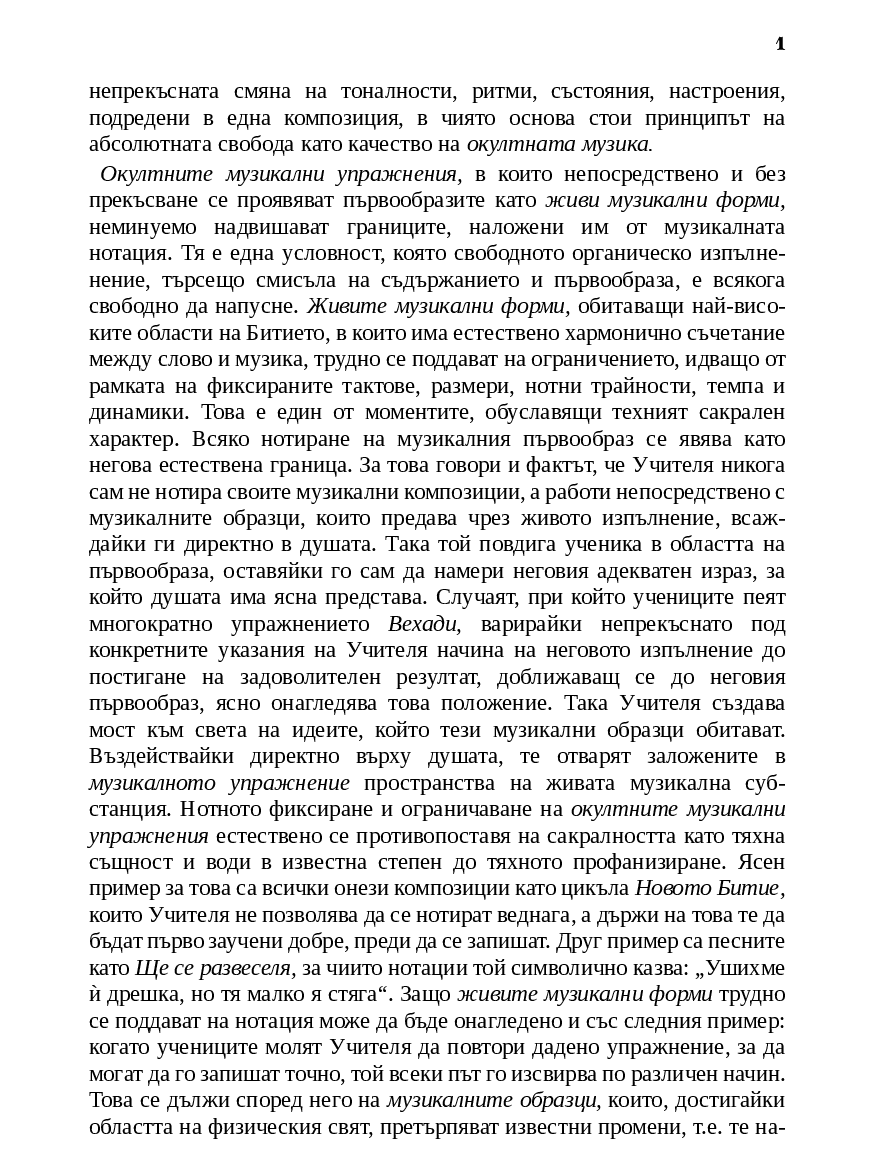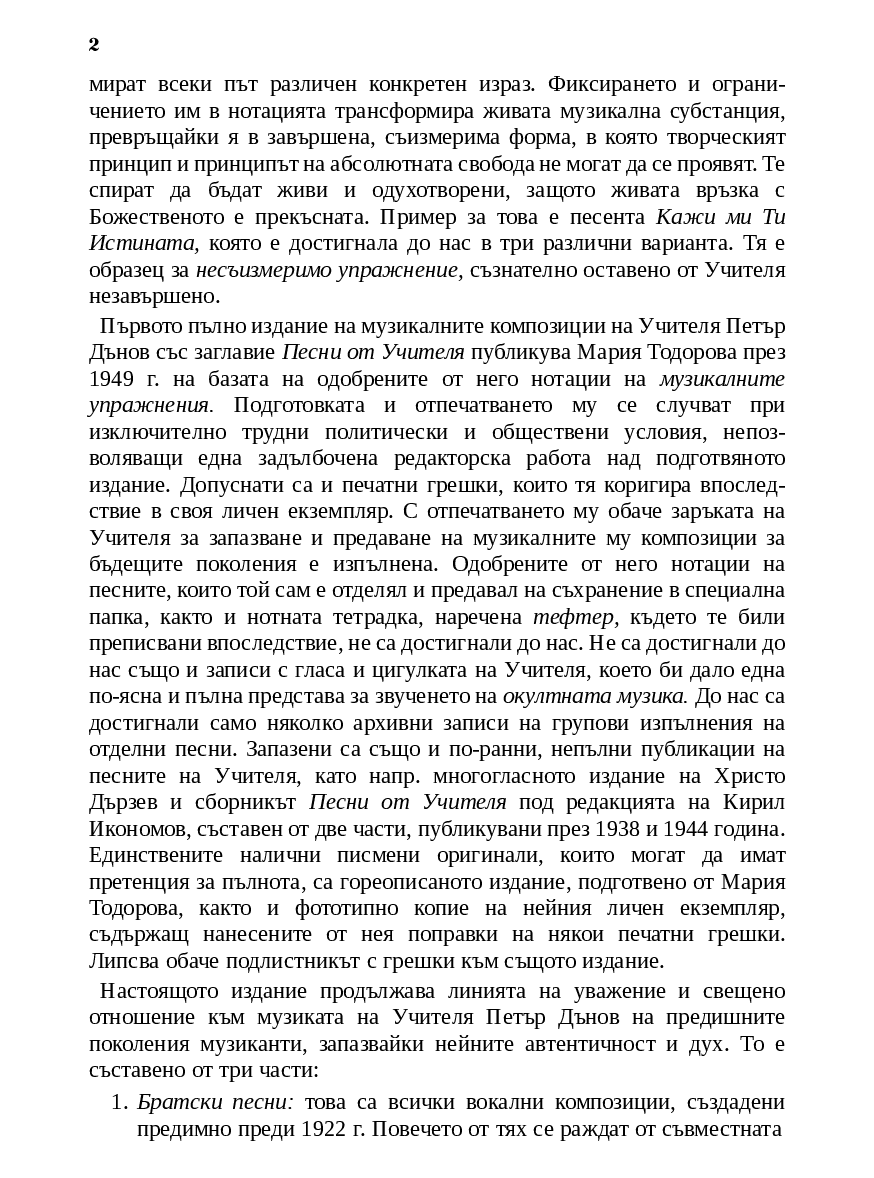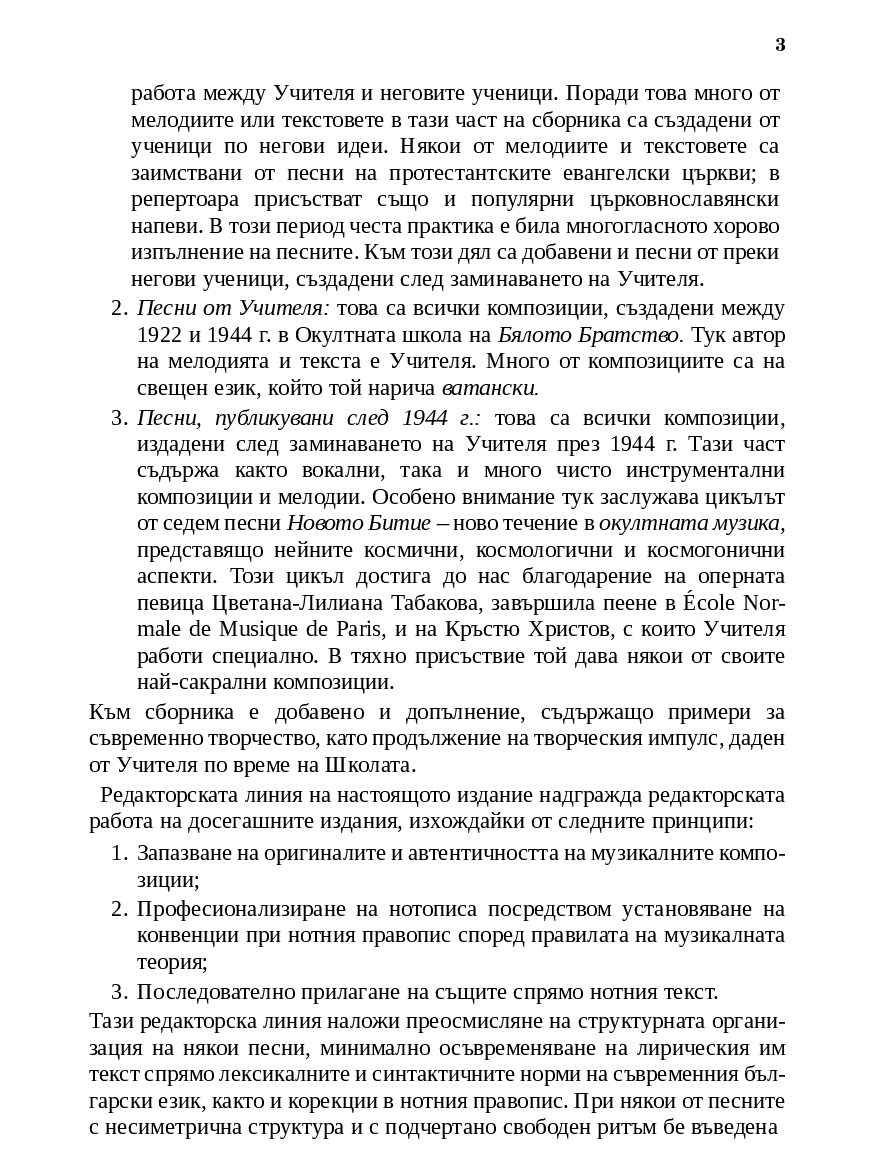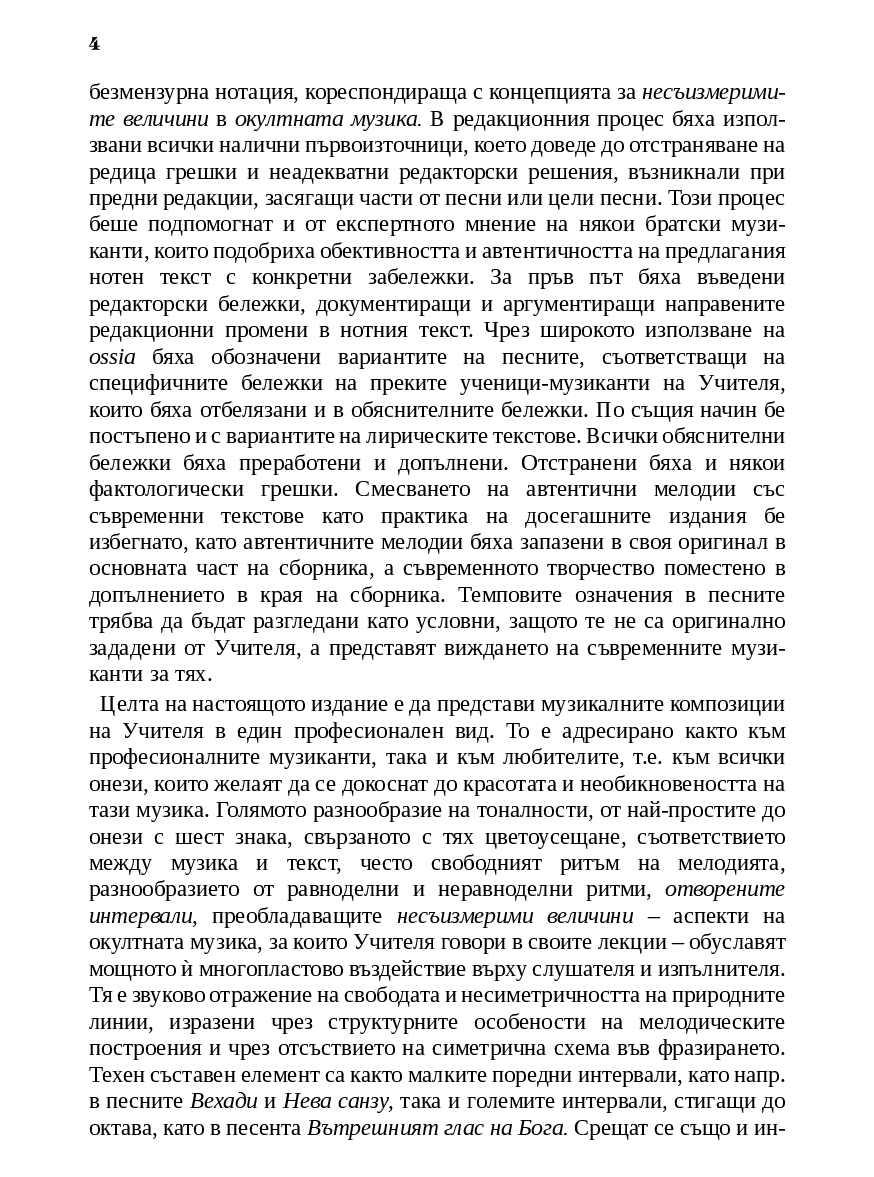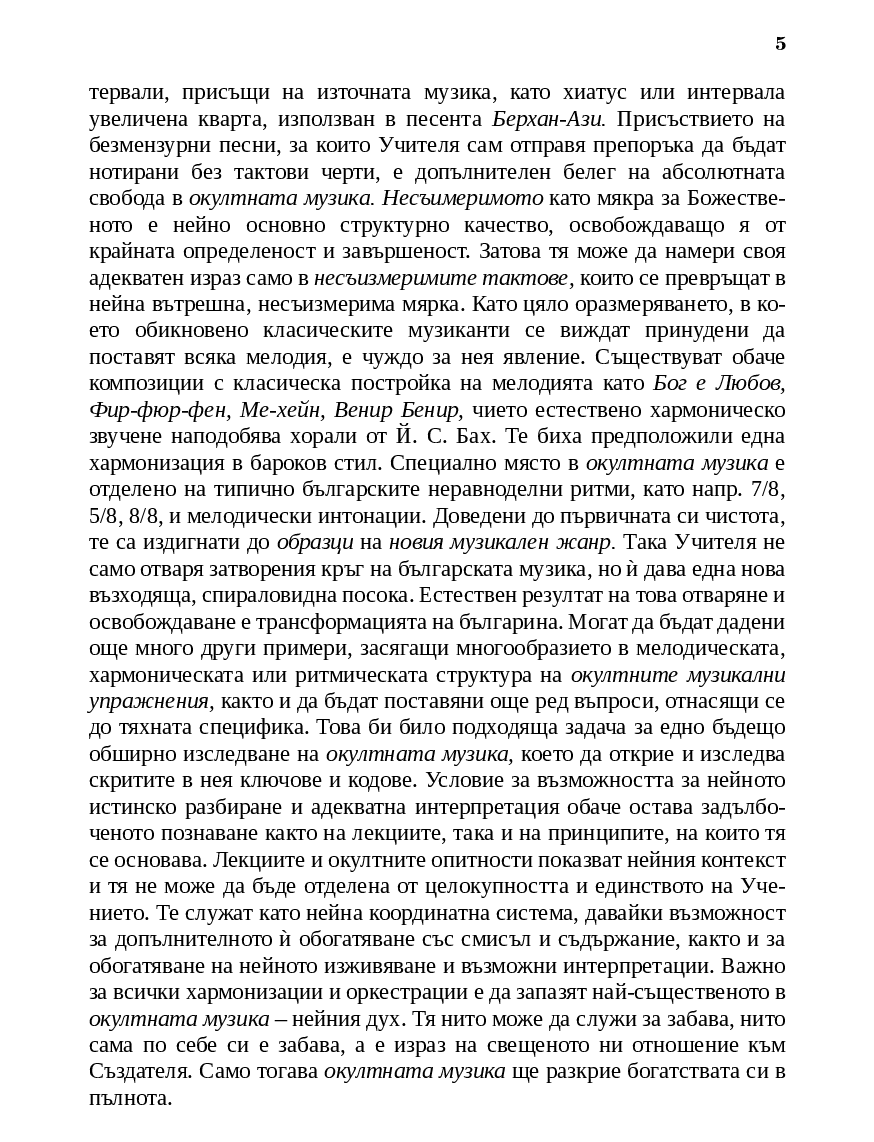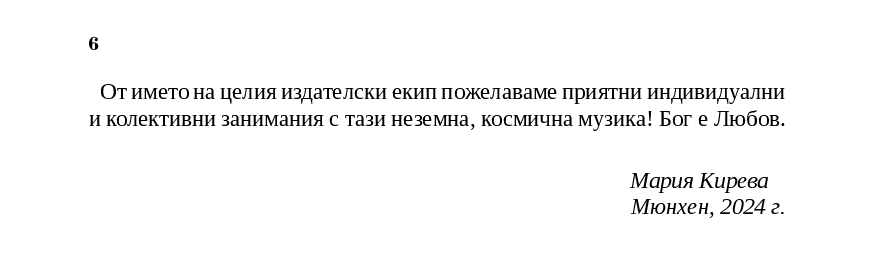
\version "2.24.4"

% include paper part and global functions
\include "include/globals.ily"

\bookpart {
  \paper {
    print-all-headers = ##t
  print-page-number = ##t
  print-first-page-number = ##t
    % page-number-type = #'roman-upper


    % put page numbers on the top and change the font style.
  oddHeaderMarkup = \markup
  \fill-line {
    ""
    \unless \on-first-page-of-part \fromproperty #'header:instrument
    \if \should-print-page-number \abs-fontsize #7 { \number \fromproperty #'page:page-number-string }
  }
  %% evenHeaderMarkup would inherit the value of
  %% oddHeaderMarkup if it were not defined here
  evenHeaderMarkup = \markup
  \fill-line {
    \if \should-print-page-number \abs-fontsize #7 { \number \fromproperty #'page:page-number-string }
    \unless \on-first-page-of-part \fromproperty #'header:instrument
    ""
  }

    oddFooterMarkup = \markup ""

    evenFooterMarkup = ""
    left-margin = 1.5\cm
    right-margin = 1.5\cm
    top-margin = 1\cm
    bottom-margin = 1.2\cm
    ragged-bottom = ##t % do not spread the staves to fill the whole vertical space
    top-markup-spacing.basic-distance = 8\mm
    top-system-spacing.basic-distance = 10\mm

    % change distance between staves
    system-system-spacing =
    #'((basic-distance . 16)
       (minimum-distance . 6)
       (padding . 1)
       (stretchability . 12))
  }




  \markup \abs-fontsize #11 {
    \override #'(baseline-skip . 3.4)
    \justify {

      непрекъсната смяна на тоналности, ритми, състояния, настроения, подредени в една композиция, в чиято основа стои принципът на абсолютната свобода като качество на \italic{окултната} \italic {музика.}

    }
  }

  \markup \abs-fontsize #11 {
    \vspace #0.9  \override #'(baseline-skip . 3.4)
    \justify {
      \hspace #1.5

      \italic{Окултните} \italic{музикални} \italic{упражнения,} в които непосредствено и без прекъсване се проявяват първообразите като \italic{живи} \italic{музикални} \italic{форми,} неминуемо надвишават границите, наложени им от музикалната нотация. Тя е една условност, която свободното органическо изпълне- нение, търсещо смисъла на съдържанието и първообраза, е всякога свободно да напусне. \italic{Живите} \italic{музикални} \italic{форми,} обитаващи най-висо- ките области на Битието, в които има естествено хармонично съчетание между слово и музика, трудно се поддават на ограничението, идващо от рамката на фиксираните тактове, размери, нотни трайности, темпа и динамики. Това е един от моментите, обуславящи техният сакрален характер. Всяко нотиране на музикалния първообраз се явява като негова естествена граница. За това говори и фактът, че Учителя никога сам не нотира своите музикални композиции, а работи непосредствено с  музикалните образци, които предава чрез живото изпълнение, всаж- дайки ги директно в душата. Така той  повдига ученика в областта на първообраза, оставяйки го сам да намери неговия адекватен израз, за който душата има ясна представа. Случаят, при който учениците пеят многократно упражнението \italic{Вехади,} варирайки непрекъснато под конкретните указания на Учителя начина на неговото изпълнение до постигане на задоволителен резултат, доближаващ се до неговия първообраз, ясно онагледява това положение. Така Учителя създава мост към света на идеите, който тези музикални образци обитават. Въздействайки директно върху душата, те отварят заложените в \italic{музикалното} \italic{упражнение} пространства на живата музикална суб- станция. Нотното фиксиране и ограничаване на \italic{окултните} \italic{музикални} \italic{упражнения} естествено се противопоставя на сакралността като тяхна същност и води в известна степен до тяхното профанизиране. Ясен пример за това са всички онези композиции като цикъла \italic{Новото} \italic{Битие,} които Учителя не позволява да се нотират веднага, а държи на това те да бъдат първо заучени добре, преди да се запишат. Друг пример са песните като \italic{Ще} \italic{се }\italic{развеселя,} за чиито нотации той символично казва: „Ушихме ѝ дрешка, но тя малко я стяга“. Защо \italic{живите} \italic{музикални} \italic{форми} трудно се поддават на нотация може да бъде онагледено и със следния пример: когато учениците молят Учителя да повтори дадено упражнение, за да могат да го запишат точно, той всеки път го изсвирвa по различен начин. Това се дължи според него на  \italic{музикалните} \italic{образци,} които, достигайки областта на физическия свят, претърпяват известни промени, т.е. те на-

    }
  }

  \markup \abs-fontsize #11 {
    \override #'(baseline-skip . 3.4)
    \justify {
      мират всеки път различен конкретен израз. Фиксирането и ограни- чението им в нотацията трансформира живата музикална субстанция, превръщайки я в завършена, съизмерима форма, в която творческият принцип и принципът на абсолютната свобода не могат да се проявят. Те спират да бъдат живи и одухотворени, защото живата връзка с Божественото е прекъсната. Пример за това е песента \italic{Кажи} \italic{ми} \italic{Ти} \italic{Истината,} която е достигнала до нас в три различни варианта. Тя е образец за \italic{несъизмеримо упражнение,} съзнателно оставено от Учителя незавършено.
    }
  }

  \markup \abs-fontsize #11 {
    \vspace #0.9  \override #'(baseline-skip . 3.4)
    \justify {
      \hspace #1.5
      Първото пълно издание на музикалните композиции на Учителя Петър Дънов със заглавие \italic {Песни} \italic {от} \italic {Учителя} публикува Мария Тодорова през 1949 г. на базата на одобрените от него нотации на \italic {музикалните} \italic {упражнения.} Подготовката и отпечатването му се случват при изключително трудни политически и обществени условия, непоз- воляващи една задълбочена редакторска работа над подготвяното издание. Допуснати са и печатни грешки, които тя коригира впослед- ствие в своя личен екземпляр. С отпечатването му обаче заръката на Учителя за запазване и предаване на музикалните му композиции за бъдещите поколения е изпълнена. Одобрените от него нотации на песните, които той сам е отделял и предавал на съхранение в специална папка, както и нотната тетрадка, наречена \italic {тефтер,} където те били преписвани впоследствие, не са достигнали до нас. Не са достигнали до нас също и записи с гласа и цигулката на Учителя, което би дало една по-ясна и пълна представа за звученето на \italic {окултната} \italic {музика.} До нас са достигнали само няколко архивни записи на групови изпълнения на отделни песни. Запазени са също и по-ранни, непълни публикации на песните на Учителя, като напр. многогласното издание на Христо Дързев и сборникът \italic {Песни} \italic {от} \italic {Учителя} под редакцията на Кирил Икономов, съставен от две части, публикувани през 1938 и 1944 година. Единствените налични писмени оригинали, които могат да имат претенция за пълнота, са гореописаното издание, подготвено от Мария Тодорова, както и фототипно копие на нейния личен екземпляр, съдържащ нанесените от нея поправки на някои печатни грешки. Липсва обаче подлистникът с грешки към същото издание.
    }
  }
  \markup \abs-fontsize #11 {
    \vspace #0.9  \override #'(baseline-skip . 3.4)
    \justify {
      \hspace #1.5
      Настоящото издание продължава линията на уважение и свещено отношение към музиката на Учителя Петър Дънов на предишните поколения музиканти, запазвайки нейните автентичност и дух. То е съставено от три части:
    }
  }
  \markup  \override #'(line-width . 83.3) \abs-fontsize #11  {
    \override #'(baseline-skip . 3.4)  \vspace #1 \column {
      "    1."
    }
    \hspace #0.5
    \override #'(baseline-skip . 3.4) \column {
      \justify {
        \italic {Братски песни: } това са всички вокални композиции, създадени предимно преди 1922 г. Повечето от тях се раждат от съвместната
      }
    }
  }

  \markup  \override #'(line-width . 83.3) \abs-fontsize #11  {
    \override #'(baseline-skip . 3.4) \column {
      "      "
    }
    \hspace #0.5
    \override #'(baseline-skip . 3.4) \column {
      \justify {
        работа между Учителя и неговите ученици. Поради това много от мелодиите или текстовете в тази част на сборника са създадени от ученици по негови идеи. Някои от мелодиите  и текстовете са заимствани от песни на протестантските евангелски църкви; в репертоара присъстват също и популярни църковнославянски напеви. В този период честа практика е била многогласното хорово изпълнение на песните. Към този дял са добавени и песни от преки негови ученици, създадени след заминаването на Учителя.
      }
    }
  }

  \markup \override #'(line-width . 83.3) \abs-fontsize #11 {
    \vspace #0.9  \override #'(baseline-skip . 3.4) \column {
      "    2."
    }
    \hspace #0.5
    \override #'(baseline-skip . 3.4) \column {
      \justify {
        \italic { Песни от Учителя: } това са всички композиции, създадени между 1922 и 1944 г. в Окултната школа на \italic {Бялото}
        \italic {Братство.} Тук автор на мелодията и текста е Учителя. Много от композициите са на свещен език, който той
        нарича \italic {ватански.}
      }
    }
  }

  \markup \override #'(line-width . 83.3) \abs-fontsize #11 {
    \vspace #0.9  \override #'(baseline-skip . 3.4) \column {
      "    3."
    }
    \hspace #0.5
    \override #'(baseline-skip . 3.4) \column {
      \justify {
        \italic {Песни, публикувани след 1944 г.:  } това са всички композиции, издадени след заминаването на Учителя през 1944 г.
        Тази част съдържа както вокални, така и много чисто инструментални композиции и мелодии. Особено внимание тук заслужава цикълът от седем песни \italic {Новото} \italic{Битие} – ново течение в \italic {окултната} \italic {музика,} представящо нейните космични, космологични и космогонични аспекти. Този цикъл достига до нас благодарение на оперната певица Цветана-Лилиана Табакова, завършила пеене в École Nor- male de Musique de Paris, и на Кръстю Христов, с които Учителя работи специално. В тяхно присъствие той дава някои от своите най-сакрални композиции.
      }
    }
  }
  \markup \abs-fontsize #11 {
    \vspace #0.9 \override #'(baseline-skip . 3.4)
    \justify {
      Към сборника е добавено и допълнение, съдържащо примери за съвременно творчество, като продължение на творческия импулс, даден от Учителя по време на Школата.
    }
  }

  \markup \abs-fontsize #11 {
    \vspace #0.9  \override #'(baseline-skip . 3.4)
    \justify {
      \hspace #1.5
      Редакторската линия на настоящото издание надгражда редакторската работа на досегашните издания, изхождайки от следните принципи:
    }
  }


  \markup \override #'(line-width . 83.3) \abs-fontsize #11 {
    \override #'(baseline-skip . 3.4) \vspace #1 \column {
      "    1."
    }
    \hspace #0.5
    \override #'(baseline-skip . 3.4) \column {
      \justify {
        Запазване на оригиналите и автентичността на музикалните компо- зиции;
      }
    }
  }
  \markup \override #'(line-width . 83.3) \abs-fontsize #11 {
    \vspace #0.9  \override #'(baseline-skip . 3.4) \column {
      "    2."
    }
    \hspace #0.5
    \override #'(baseline-skip . 3.4) \column {
      \justify {
        Професионализиране на нотописа посредством установяване на конвенции при нотния правопис според правилата на музикалната теория;
      }
    }
  }

  \markup \override #'(line-width . 83.3) \abs-fontsize #11 {
    \vspace #0.9 \override #'(baseline-skip . 3.4) \column {
      "    3."
    }
    \hspace #0.5
    \override #'(baseline-skip . 3.4) \column {
      \justify {
        Последователно прилагане на същите спрямо нотния текст.
      }
    }
  }

  \markup \abs-fontsize #11 {
    \vspace #0.9  \override #'(baseline-skip . 3.4)
    \justify {
      Tази редакторска линия наложи преосмисляне на структурната органи- зация на някои песни, минимално осъвременяване на лирическия им текст спрямо лексикалните и синтактичните норми на съвременния бъл- гарски език, както и корекции в нотния правопис. При някои от песните с несиметрична структура и с подчертано свободен ритъм бе въведена 

    }
  }
  \markup \abs-fontsize #11 {
    \vspace #1  \override #'(baseline-skip . 3.4)
    \justify {
      безмензурна нотация, кореспондираща с концепцията за \italic"несъизмерими-" \italic"те" \italic"величини" в \italic"окултната" \italic"музика." В редакционния процес бяха изпол- звани всички налични първоизточници, което доведе до отстраняване на редица грешки и неадекватни редакторски решения, възникнали при предни редакции, засягащи части от песни или цели песни. Този процес беше подпомогнат и от експертното мнение на някои братски музи- канти, които подобриха обективността и автентичността на предлагания нотен текст с конкретни забележки. За пръв път бяха въведени редакторски бележки, документиращи и аргументиращи направените редакционни промени в нотния текст. Чрез широкото използване на \italic {ossia} бяха обозначени вариантите на песните, съответстващи на специфичните бележки на преките ученици-музиканти на Учителя, които бяха отбелязани и в обяснителните бележки. По същия начин бе постъпено и с вариантите на лирическите текстове. Всички обяснителни бележки бяха преработени и допълнени. Отстранени бяха и някои фактологически грешки. Смесването на автентични мелодии със съвременни текстове като практика на досегашните издания бе избегнато, като автентичните мелодии бяха запазени в своя оригинал в основната част на сборника, а съвременното творчество поместено в допълнението в края на сборника. Темповите означения в песните трябва да бъдат разгледани като условни, защото те не са оригинално зададени от Учителя, а представят виждането на съвременните музи- канти за тях.

    }
  }
  \markup \abs-fontsize #11 {
    \vspace #1.1 \override #'(baseline-skip . 3.4)
    \justify {
      \hspace #1.5

      Целта на настоящото издание е да представи музикалните композиции на Учителя в един професионален вид. То е адресирано както към професионалните музиканти, така и към любителите, т.е. към всички онези, които желаят да се докоснат до красотата и необикновеността на тази музика. Голямото разнообразие на тоналности, от най-простите до онези с шест знака, свързаното с тях цветоусещане, съответствието между музика и текст, често свободният ритъм на мелодията, разнообразието от равноделни и неравноделни ритми, \italic {отворените} \italic {интервали,} преобладаващите \italic {несъизмерими} \italic {величини} – аспекти на окултната музика, за които Учителя говори в своите лекции – обуславят мощното ѝ многопластово въздействие върху слушателя и изпълнителя. Тя е звуково отражение на свободата и несиметричността на природните линии, изразени чрез структурните особености на мелодическите построения и чрез отсъствието на симетрична схема във фразирането. Техен съставен елемент са както малките поредни интервали, като напр. в песните \italic {Вехади} и \italic {Нева санзу,} така и големите интервали, стигащи до октава, като в песента  \italic {Вътрешният } \italic {глас на Бога.} Срещат се също  и ин-
    }
  }


  \markup \abs-fontsize #11 {
    \override #'(baseline-skip . 3.4)
    \justify {

      тервали, присъщи на източната музика, като хиатус или интервала увеличена кварта, използван в песента \italic {Берхан-Ази.} Присъствието на безмензурни песни, за които Учителя сам отправя препоръка да бъдат нотирани без тактови черти, е допълнителен белег на абсолютната свобода в \italic {окултната} \italic {музика.} \italic {Несъимеримото} като мякра за Божестве- ното е нейнo основно структурно качество, освобождаващо я от крайната определеност и завършеност. Затова тя може да намери своя адекватен израз само в \italic {несъизмеримите} \italic {тактове,} които се превръщат в нейна вътрешна, несъизмерима мярка. Като цяло оразмеряването, в ко- ето обикновено класическите музиканти се виждат принудени да поставят всяка мелодия, е чуждо за нея явление. Съществуват обаче композиции с класическа постройка на мелодията като \italic {Бог e Любов,} \italic {Фир-фюр-фен,} \italic {Ме-хейн,} \italic {Венир} \italic{ Бенир,} чието естествено хармоническо звучене наподобява хорали от Й. С. Бах. Те биха предположили една хармонизация в бароков стил. Специално място в \italic {окултната} \italic {музика} е отделено на типично българските неравноделни ритми, като напр. 7/8, 5/8, 8/8, и мелодически интонации. Доведени до първичната си чистота, те са издигнати до \italic {образци} на \italic {новия} \italic {музикален} \italic {жанр.} Така Учителя не само отваря затворения кръг на българската музика, но ѝ дава една нова възходяща, спираловидна посока. Естествен резултат на това отваряне и освобождаване е трансформацията на българина. Могат да бъдат дадени още много други примери, засягащи многообразието в мелодическата, хармоническата или ритмическата структура на \italic {окултните} \italic {музикални} \italic {упражнения,} както и да бъдат поставяни още ред въпроси, отнасящи се до тяхната специфика. Това би било подходяща задача за едно бъдещо обширно изследване на \italic {окултната} \italic {музика,} което да открие и изследва скритите в нея ключове и кодове. Условие за възможността за нейното истинско разбиране и адекватна интерпретация обаче остава задълбо- ченото познаване както на лекциите, така и на принципите, на които тя се основава. Лекциите и окултните опитности показват нейния контекст и тя не може да бъде отделена от целокупността и единството на Уче- нието. Те служат като нейна координатна система, давайки възможност за допълнителното ѝ обогатяване със смисъл и съдържание, както и за обогатяване на нейното изживяване и възможни интерпретации. Важно за всички хармонизации и оркестрации е да запазят най-същественото в \italic {окултната музика} – нейния дух. Тя нито може да служи за забава, нито сама по себе си е забава, а е израз на свещеното ни отношение към Създателя. Само тогава \italic {окултната} \italic {музика} ще разкрие богатствата си в пълнота.



    }
  }


  \pageBreak

  \markup \abs-fontsize #11 {
    \override #'(baseline-skip . 3.4)
    \justify {
      \hspace #1.5 От името на целия издателски екип пожелаваме приятни индивидуални и колективни занимания с тази неземна, космична музика! Бог е Любов.
    }
  }

  \markup \abs-fontsize #11 \raise #0 \override #'(baseline-skip . 3.4) {
    \column {
      \line {"  "}
      \line {"  "}
      %\fill-line { "" ""  \italic {"Петър Ганев, София    "} }
      \fill-line { "" ""  \italic {"Мария Кирева   "} }
      \fill-line { "" ""  \italic {"Мюнхен, 2024 г."} }
    }
  }

} % bookpart



% Più mosso
% „Weiße Bruderschaft“